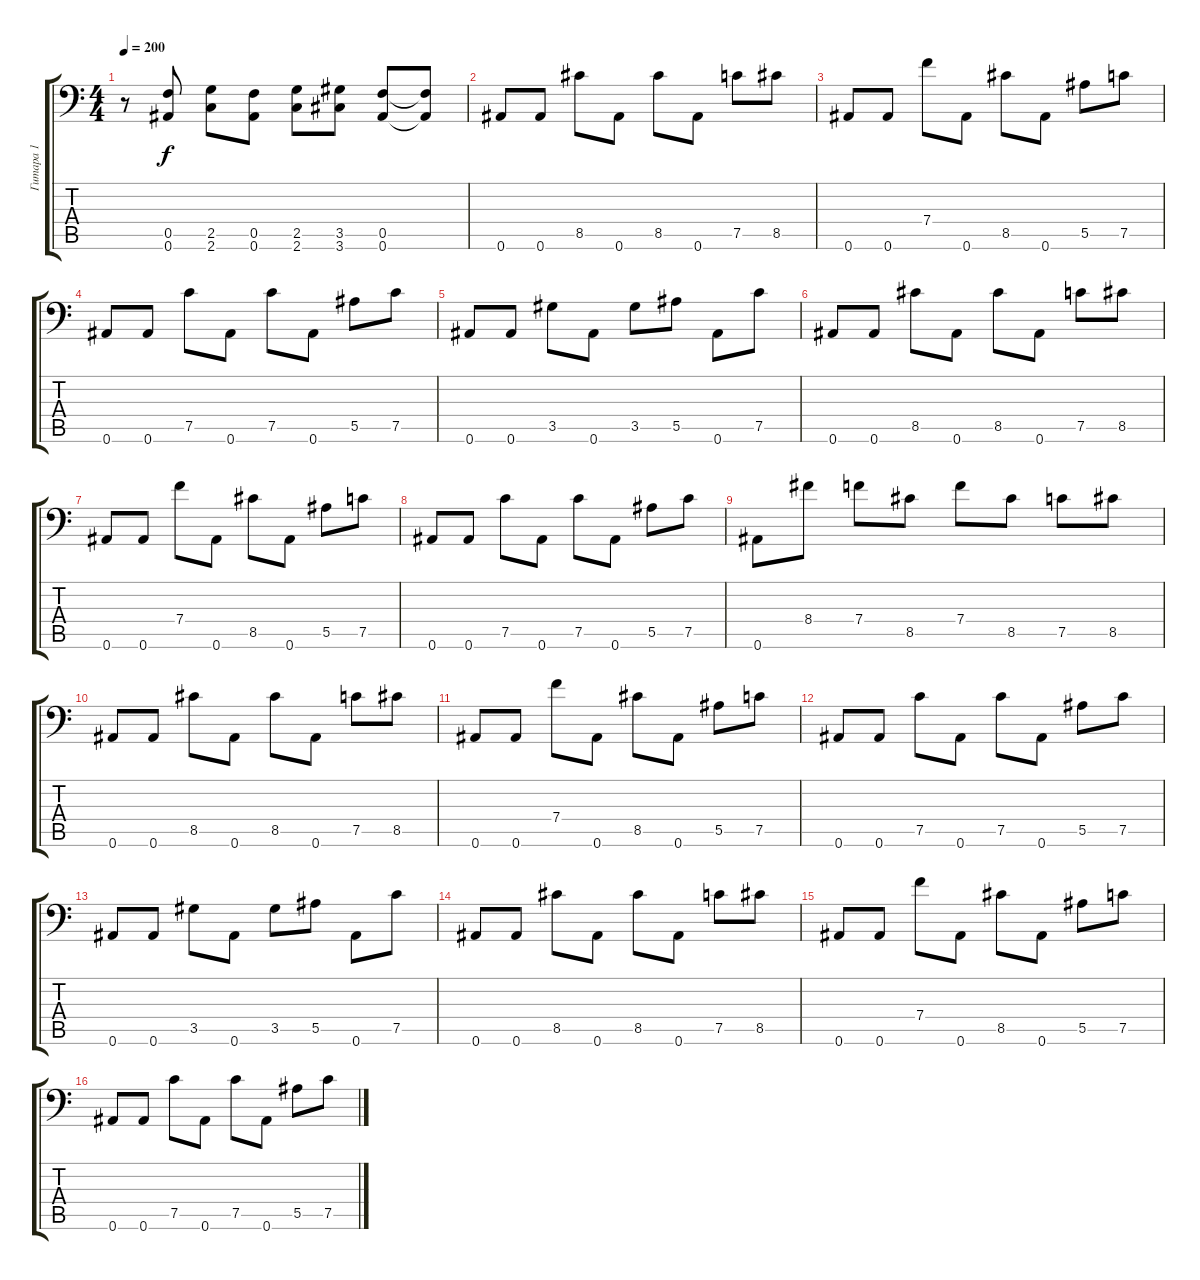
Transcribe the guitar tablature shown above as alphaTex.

\track ("Гитара 1" "Гитара 1") {instrument distortionguitar}
\staff {score tabs}
\tuning (C4 G3 Eb3 Bb2 F2 Bb1) {hide}
\ts (4 4)
\tempo 200
\clef f4
\ks c
r.8{dy f} (0.5 0.6).8 (2.5 2.6).8 (0.5 0.6).8 (2.5 2.6).8 (3.5 3.6).8 (0.5 0.6).8 (0.5{t} 0.6{t}).8 |
0.6.8 0.6.8 8.5.8 0.6.8 8.5.8 0.6.8 7.5.8 8.5.8 |
0.6.8 0.6.8 7.4.8 0.6.8 8.5.8 0.6.8 5.5.8 7.5.8 |
0.6.8 0.6.8 7.5.8 0.6.8 7.5.8 0.6.8 5.5.8 7.5.8 |
0.6.8 0.6.8 3.5.8 0.6.8 3.5.8 5.5.8 0.6.8 7.5.8 |
0.6.8 0.6.8 8.5.8 0.6.8 8.5.8 0.6.8 7.5.8 8.5.8 |
0.6.8 0.6.8 7.4.8 0.6.8 8.5.8 0.6.8 5.5.8 7.5.8 |
0.6.8 0.6.8 7.5.8 0.6.8 7.5.8 0.6.8 5.5.8 7.5.8 |
0.6.8 8.4.8 7.4.8 8.5.8 7.4.8 8.5.8 7.5.8 8.5.8 |
0.6.8 0.6.8 8.5.8 0.6.8 8.5.8 0.6.8 7.5.8 8.5.8 |
0.6.8 0.6.8 7.4.8 0.6.8 8.5.8 0.6.8 5.5.8 7.5.8 |
0.6.8 0.6.8 7.5.8 0.6.8 7.5.8 0.6.8 5.5.8 7.5.8 |
0.6.8 0.6.8 3.5.8 0.6.8 3.5.8 5.5.8 0.6.8 7.5.8 |
0.6.8 0.6.8 8.5.8 0.6.8 8.5.8 0.6.8 7.5.8 8.5.8 |
0.6.8 0.6.8 7.4.8 0.6.8 8.5.8 0.6.8 5.5.8 7.5.8 |
0.6.8 0.6.8 7.5.8 0.6.8 7.5.8 0.6.8 5.5.8 7.5.8
